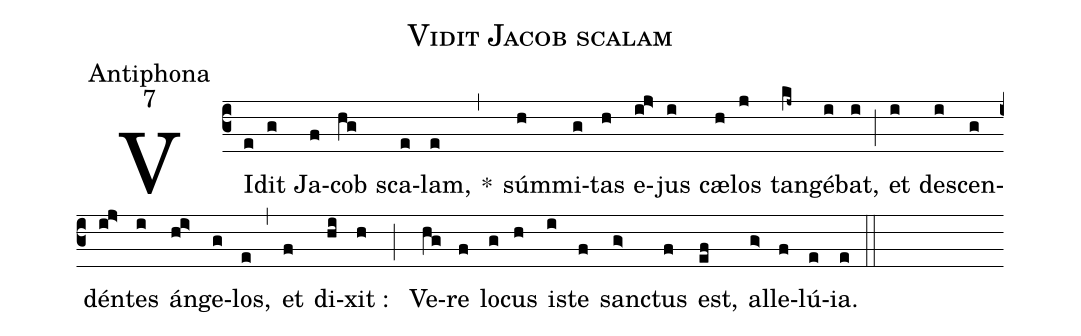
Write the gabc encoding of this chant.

name:Vidit Jacob scalam;
office-part:Antiphona;
mode:7;
%%
(c3) VI(e)dit(g) Ja(f)cob(hg) sca(e)lam,(e) *(,) súm(h)mi(g)tas(h) e(ij>)jus(i) cæ(h)los(j) tan(kj~)gé(i)bat,(i) (;) et(i) de(i)scen(g)dén(ij>)tes(i) án(hi>)ge(g)los,(e) (,) et(f) di(hi)xit : (h) (;) Ve(hg)re(f) lo(g)cus(h) is(i)te(f) sanc(g>)tus(f) est,(ef) al(g>)le(f)lú(e)ia.(e) (::)
